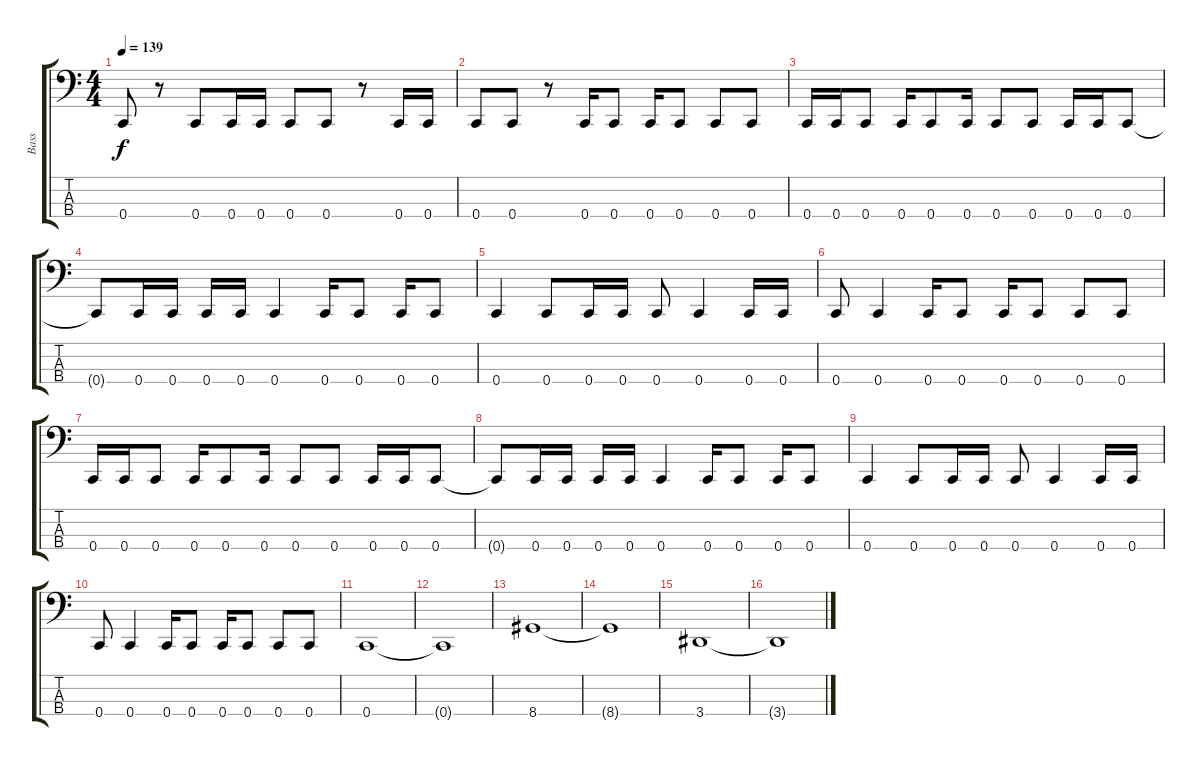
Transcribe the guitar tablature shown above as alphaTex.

\track ("Bass" "Bass") {instrument electricbasspick}
\staff {score tabs}
\tuning (F2 C2 G1 C1) {hide}
\ts (4 4)
\tempo 139
\clef f4
\ks c
0.4.8{dy f} r.8 0.4.8 0.4.16 0.4.16 0.4.8 0.4.8 r.8 0.4.16 0.4.16 |
0.4.8 0.4.8 r.8 0.4.16 0.4.8 0.4.16 0.4.8 0.4.8 0.4.8 |
0.4.16 0.4.16 0.4.8 0.4.16 0.4.8 0.4.16 0.4.8 0.4.8 0.4.16 0.4.16 0.4.8 |
0.4{t}.8 0.4.16 0.4.16 0.4.16 0.4.16 0.4.4 0.4.16 0.4.8 0.4.16 0.4.8 |
0.4.4 0.4.8 0.4.16 0.4.16 0.4.8 0.4.4 0.4.16 0.4.16 |
0.4.8 0.4.4 0.4.16 0.4.8 0.4.16 0.4.8 0.4.8 0.4.8 |
0.4.16 0.4.16 0.4.8 0.4.16 0.4.8 0.4.16 0.4.8 0.4.8 0.4.16 0.4.16 0.4.8 |
0.4{t}.8 0.4.16 0.4.16 0.4.16 0.4.16 0.4.4 0.4.16 0.4.8 0.4.16 0.4.8 |
0.4.4 0.4.8 0.4.16 0.4.16 0.4.8 0.4.4 0.4.16 0.4.16 |
0.4.8 0.4.4 0.4.16 0.4.8 0.4.16 0.4.8 0.4.8 0.4.8 |
0.4.1 |
0.4{t}.1 |
8.4.1 |
8.4{t}.1 |
3.4.1 |
3.4{t}.1
